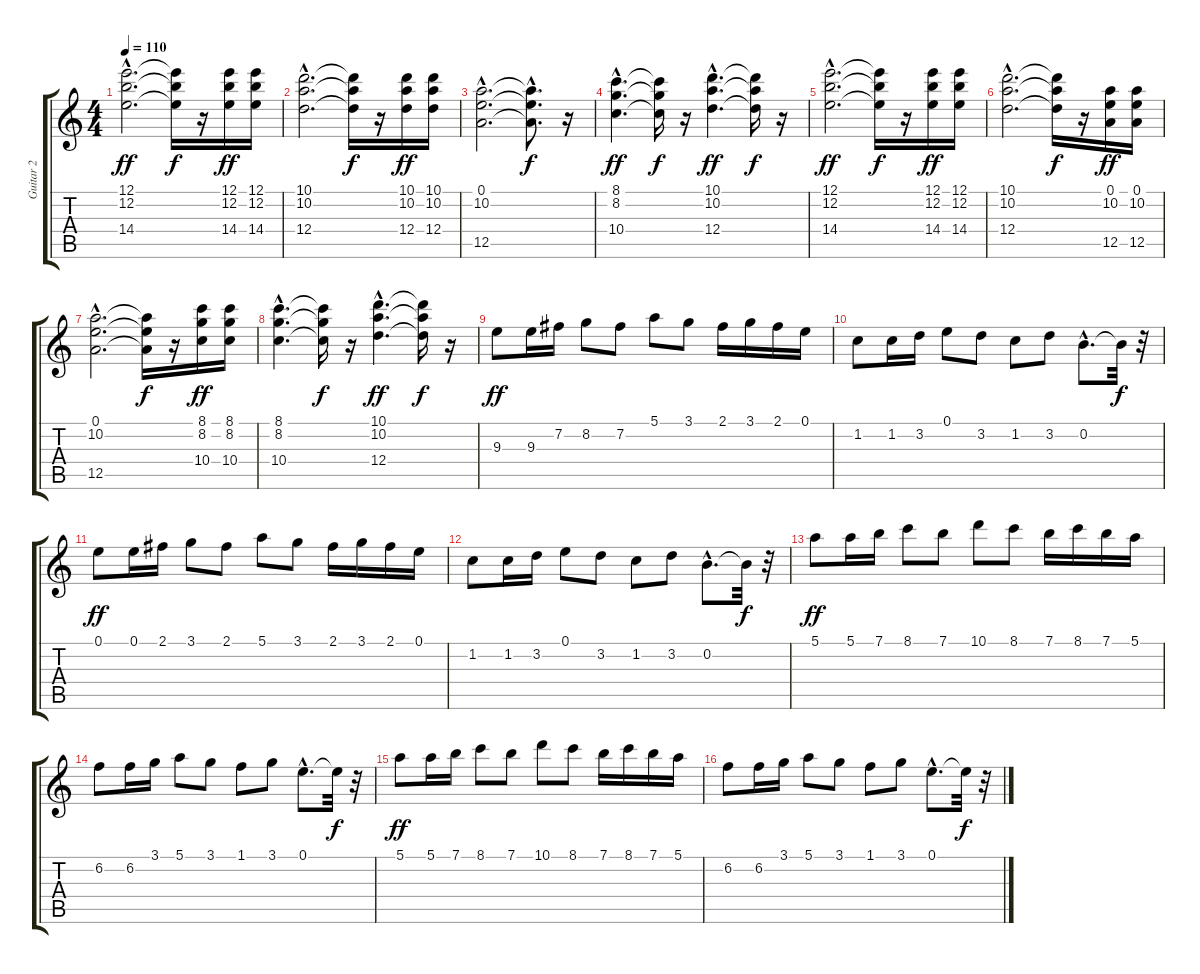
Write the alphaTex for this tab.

\track ("Guitar 2" "Guitar 2") {instrument distortionguitar}
\staff {score tabs}
\tuning (E4 B3 G3 D3 A2 E2) {hide}
\ts (4 4)
\tempo 110
\clef g2
\ks c
(12.1{hac} 12.2{hac} 14.4{hac}).2{d dy ff} (12.1{t} 12.2{t} 14.4{t}).16{dy f} r.16 (12.1 12.2 14.4).16{dy ff} (12.1 12.2 14.4).16 |
(10.1{hac} 10.2{hac} 12.4{hac}).2{d} (10.1{t} 10.2{t} 12.4{t}).16{dy f} r.16 (10.1 10.2 12.4).16{dy ff} (10.1 10.2 12.4).16 |
(0.1{hac} 10.2{hac} 12.5{hac}).2{d} (0.1{hac t} 10.2{hac t} 12.5{hac t}).8{d dy f} r.16 |
(8.1{hac} 8.2{hac} 10.4{hac}).4{d dy ff} (8.1{t} 8.2{t} 10.4{t}).16{dy f} r.16 (10.1{hac} 10.2{hac} 12.4{hac}).4{d dy ff} (10.1{t} 10.2{t} 12.4{t}).16{dy f} r.16 |
(12.1{hac} 12.2{hac} 14.4{hac}).2{d dy ff} (12.1{t} 12.2{t} 14.4{t}).16{dy f} r.16 (12.1 12.2 14.4).16{dy ff} (12.1 12.2 14.4).16 |
(10.1{hac} 10.2{hac} 12.4{hac}).2{d} (10.1{t} 10.2{t} 12.4{t}).16{dy f} r.16 (0.1 10.2 12.5).16{dy ff} (0.1 10.2 12.5).16 |
(0.1{hac} 10.2{hac} 12.5{hac}).2{d} (0.1{t} 10.2{t} 12.5{t}).16{dy f} r.16 (8.1 8.2 10.4).16{dy ff} (8.1 8.2 10.4).16 |
(8.1{hac} 8.2{hac} 10.4{hac}).4{d} (8.1{t} 8.2{t} 10.4{t}).16{dy f} r.16 (10.1{hac} 10.2{hac} 12.4{hac}).4{d dy ff} (10.1{t} 10.2{t} 12.4{t}).16{dy f} r.16 |
9.3.8{dy ff} 9.3.16 7.2.16 8.2.8 7.2.8 5.1.8 3.1.8 2.1.16 3.1.16 2.1.16 0.1.16 |
1.2.8 1.2.16 3.2.16 0.1.8 3.2.8 1.2.8 3.2.8 0.2{hac}.8{d} 0.2{t}.32{dy f} r.32 |
0.1.8{dy ff} 0.1.16 2.1.16 3.1.8 2.1.8 5.1.8 3.1.8 2.1.16 3.1.16 2.1.16 0.1.16 |
1.2.8 1.2.16 3.2.16 0.1.8 3.2.8 1.2.8 3.2.8 0.2{hac}.8{d} 0.2{t}.32{dy f} r.32 |
5.1.8{dy ff} 5.1.16 7.1.16 8.1.8 7.1.8 10.1.8 8.1.8 7.1.16 8.1.16 7.1.16 5.1.16 |
6.2.8 6.2.16 3.1.16 5.1.8 3.1.8 1.1.8 3.1.8 0.1{hac}.8{d} 0.1{t}.32{dy f} r.32 |
5.1.8{dy ff} 5.1.16 7.1.16 8.1.8 7.1.8 10.1.8 8.1.8 7.1.16 8.1.16 7.1.16 5.1.16 |
6.2.8 6.2.16 3.1.16 5.1.8 3.1.8 1.1.8 3.1.8 0.1{hac}.8{d} 0.1{t}.32{dy f} r.32
